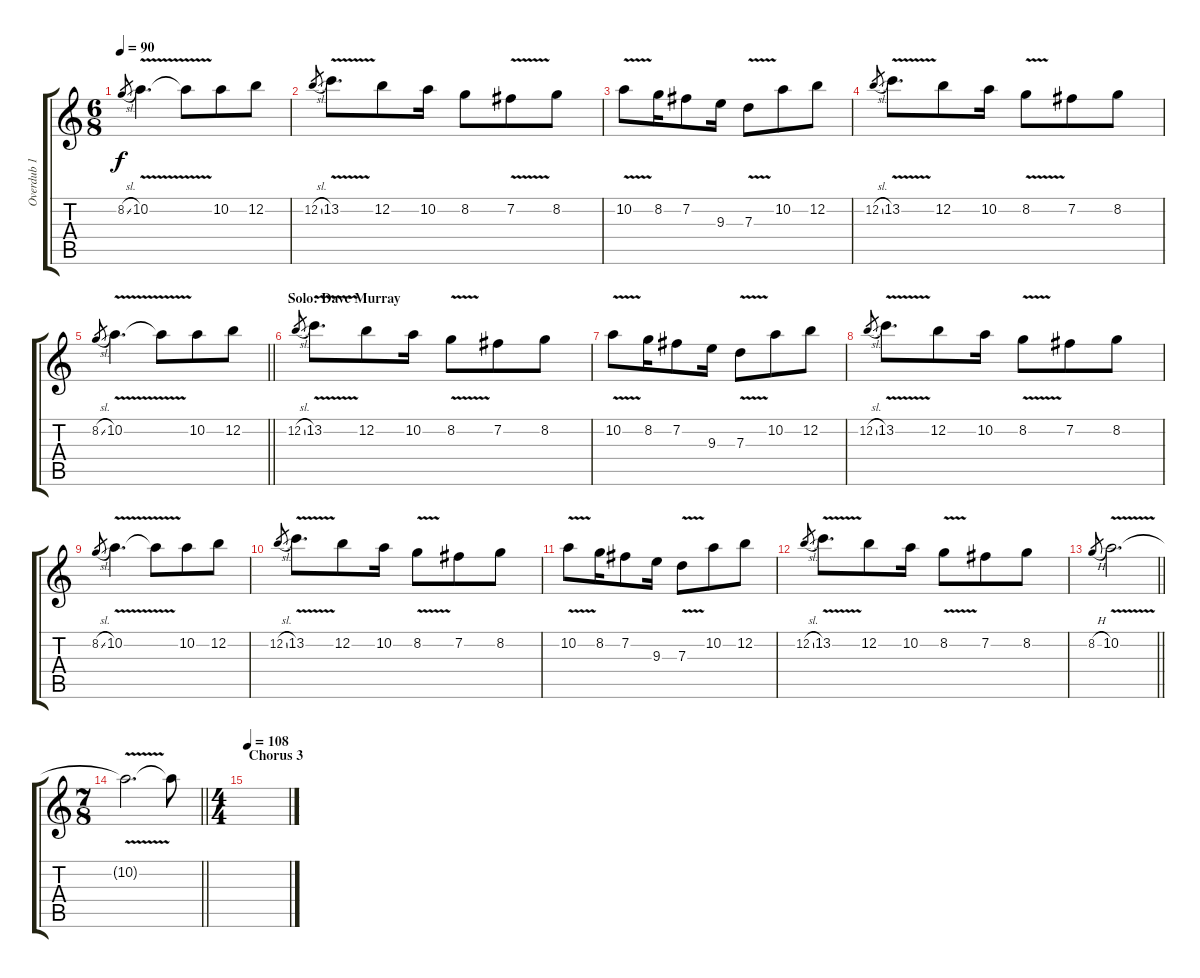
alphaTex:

\track ("Overdub 1" "Overdub 1") {instrument overdrivenguitar}
\staff {score tabs}
\tuning (E4 B3 G3 D3 A2 E2) {hide}
\ts (6 8)
\tempo 90
\clef g2
\ks c
8.2{sl}.8{gr dy f} 10.2{v}.4{d} 10.2{t}.8 10.2.8 12.2.8 |
12.2{sl}.8{gr} 13.2{v}.8{d} 12.2.8 10.2.16 8.2.8 7.2{v}.8 8.2.8 |
10.2{v}.8 8.2.16 7.2.8 9.3.16 7.3{v}.8 10.2.8 12.2.8 |
12.2{sl}.8{gr} 13.2{v}.8{d} 12.2.8 10.2.16 8.2{v}.8 7.2.8 8.2.8 |
\barLineRight lightlight
8.2{sl}.8{gr} 10.2{v}.4{d} 10.2{t}.8 10.2.8 12.2.8 |
\section ("" "Solo: Dave Murray")
12.2{sl}.8{gr} 13.2{v}.8{d} 12.2.8 10.2.16 8.2{v}.8 7.2.8 8.2.8 |
10.2{v}.8 8.2.16 7.2.8 9.3.16 7.3{v}.8 10.2.8 12.2.8 |
12.2{sl}.8{gr} 13.2{v}.8{d} 12.2.8 10.2.16 8.2{v}.8 7.2.8 8.2.8 |
8.2{sl}.8{gr} 10.2{v}.4{d} 10.2{t}.8 10.2.8 12.2.8 |
12.2{sl}.8{gr} 13.2{v}.8{d} 12.2.8 10.2.16 8.2{v}.8 7.2.8 8.2.8 |
10.2{v}.8 8.2.16 7.2.8 9.3.16 7.3{v}.8 10.2.8 12.2.8 |
12.2{sl}.8{gr} 13.2{v}.8{d} 12.2.8 10.2.16 8.2{v}.8 7.2.8 8.2.8 |
\barLineRight lightlight
8.2{h}.8{gr} 10.2{v}.2{d} |
\ts (7 8)
\barLineRight lightlight
10.2{t}.2{d} 10.2{t}.8 |
\ts (4 4)
\section ("" "Chorus 3")
\tempo 108
